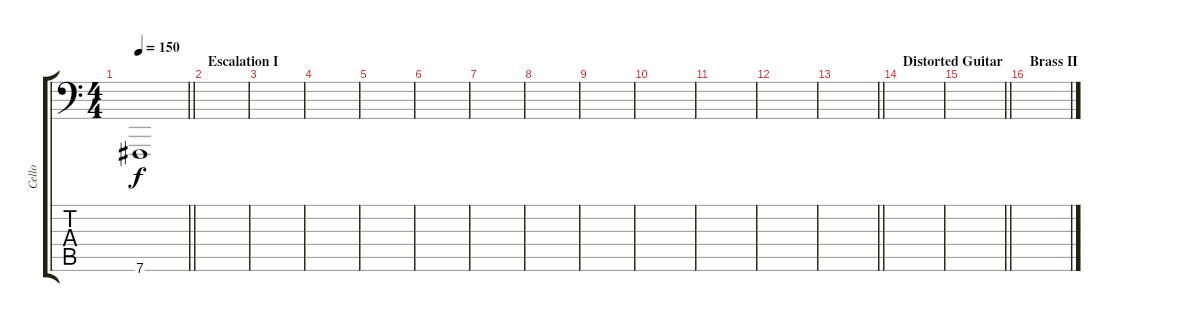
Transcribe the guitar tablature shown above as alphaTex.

\track ("Cello" "Cello") {instrument cello}
\staff {score tabs}
\tuning (C3 G2 D2 A1 E1 B0) {hide}
\ts (4 4)
\tempo 150
\clef f4
\barLineRight lightlight
\ks c
7.6.1{dy f} |
\section ("" "Escalation I")
|
|
|
|
|
|
|
|
|
|
|
\barLineRight lightlight
|
\section ("" "Distorted Guitar")
|
\barLineRight lightlight
|
\section ("" "Brass II")
